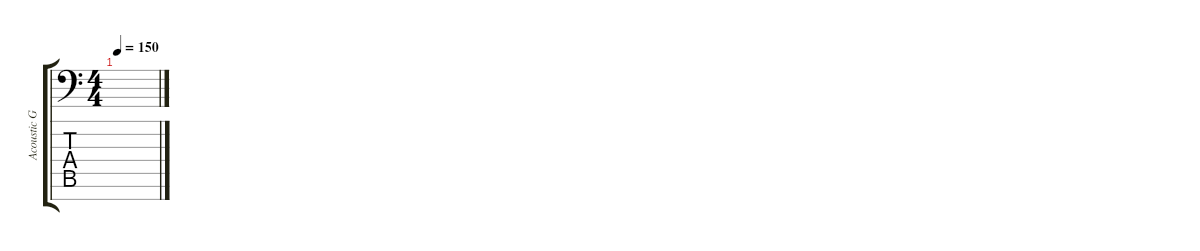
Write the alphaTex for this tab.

\track ("Acoustic Guitar (Steel)" "Acoustic G") {instrument overdrivenguitar}
\staff {score tabs}
\tuning (E4 B3 G3 D3 A2 E2 C-1) {hide}
\ts (4 4)
\tempo 150
\clef f4
\ks c
